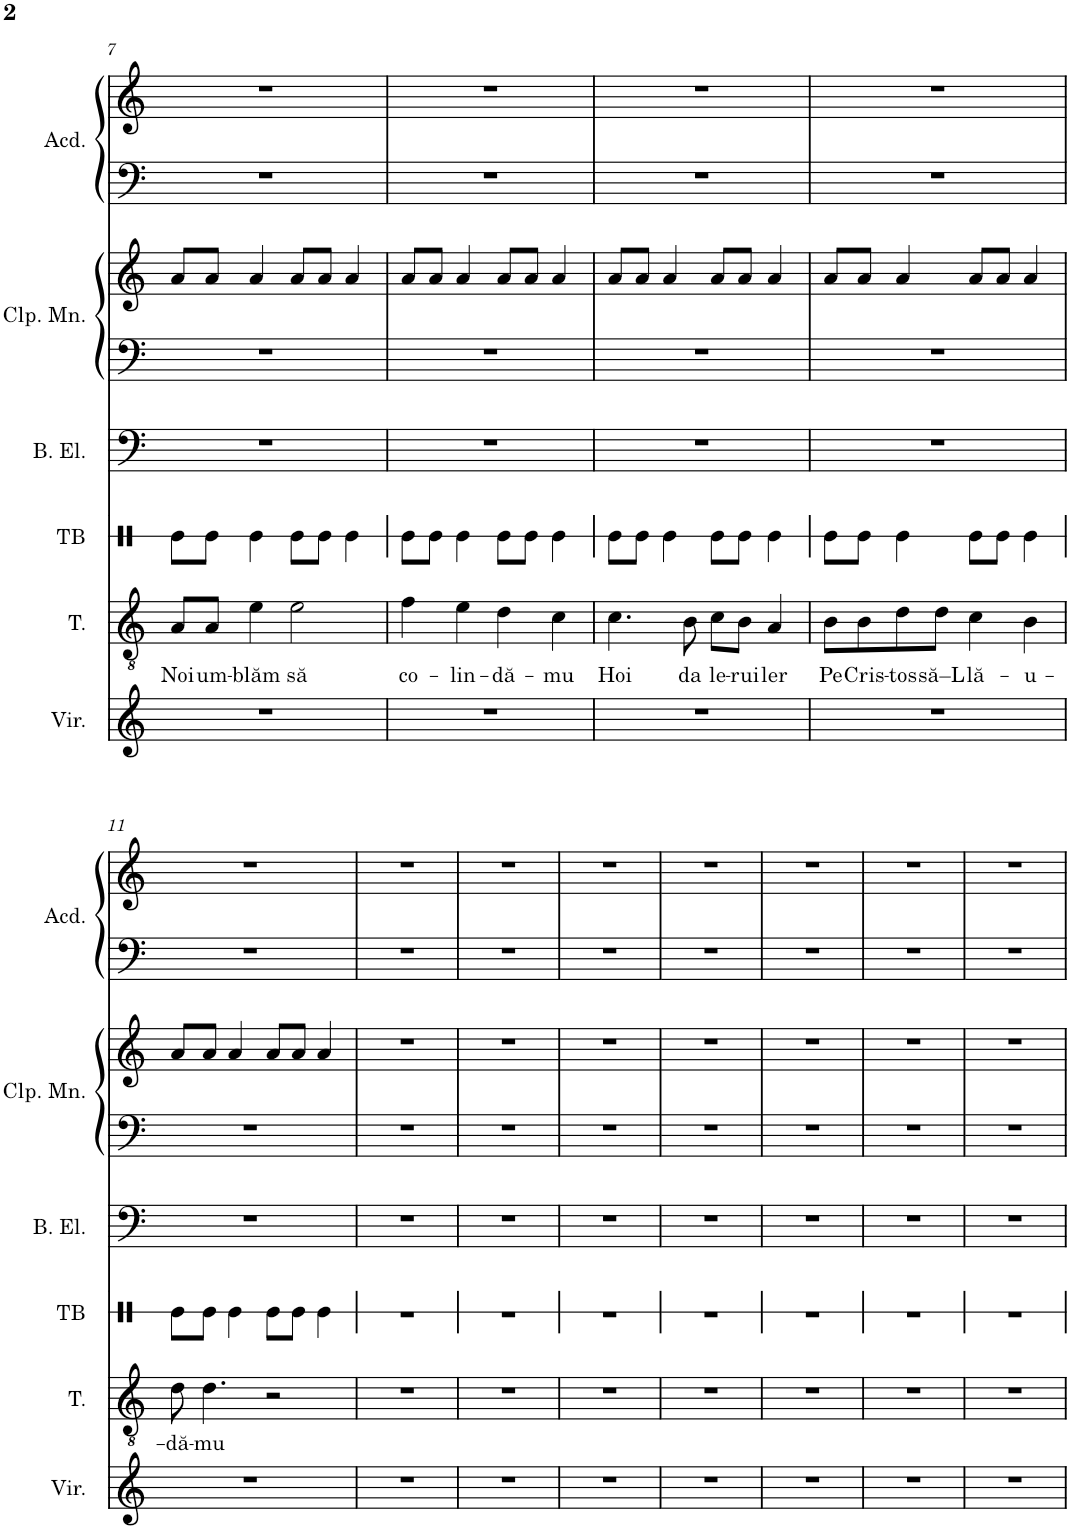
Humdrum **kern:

**kern	**kern	**text	**kern	**kern	**kern	**kern	**kern	**kern
*part6	*part5	*part5	*part4	*part3	*part2	*part2	*part1	*part1
*staff8	*staff7	*staff7	*staff6	*staff5	*staff4	*staff3	*staff2	*staff1
*I"Vioară	*I"Tenor	*	*I"Tobă Mare (Bass Drum)	*I"Bass electric	*I"Clopote de mână	*	*I"Acordeon	*
*I'Vir.	*I'T.	*	*I'TB	*I'B. El.	*I'Clp. Mn.	*	*I'Acd.	*
!!LO:PB:g=z
*clefG2	*clefGv2	*	*clefX	*clefF4	*clefF4	*clefG2	*clefF4	*clefG2
*	*	*	*	*Trd7c12	*Trd-7c-12	*Trd-7c-12	*	*
*k[]	*k[]	*	*k[]	*k[]	*k[]	*k[]	*k[]	*k[]
*M4/4	*M4/4	*	*M4/4	*M4/4	*M4/4	*M4/4	*M4/4	*M4/4
=7	=7	=7	=7	=7	=7	=7	=7	=7
!	!	!LO:LY:b	!	!	!	!	!	!
1r	8A/L	Noi	8Re\L	1r	1r	8a/L	1r	1r
!	!	!LO:LY:b	!	!	!	!	!	!
.	8A/J	um-	8Re\J	.	.	8a/J	.	.
!	!	!LO:LY:b	!	!	!	!	!	!
.	4e\	-blăm	4Re\	.	.	4a/	.	.
!	!	!LO:LY:b	!	!	!	!	!	!
.	2e\	să	8Re\L	.	.	8a/L	.	.
.	.	.	8Re\J	.	.	8a/J	.	.
.	.	.	4Re\	.	.	4a/	.	.
=8	=8	=8	=8	=8	=8	=8	=8	=8
!	!	!LO:LY:b	!	!	!	!	!	!
1r	4f\	co-	8Re\L	1r	1r	8a/L	1r	1r
.	.	.	8Re\J	.	.	8a/J	.	.
!	!	!LO:LY:b	!	!	!	!	!	!
.	4e\	-lin-	4Re\	.	.	4a/	.	.
!	!	!LO:LY:b	!	!	!	!	!	!
.	4d\	-dă-	8Re\L	.	.	8a/L	.	.
.	.	.	8Re\J	.	.	8a/J	.	.
!	!	!LO:LY:b	!	!	!	!	!	!
.	4c\	-mu	4Re\	.	.	4a/	.	.
=9	=9	=9	=9	=9	=9	=9	=9	=9
!	!	!LO:LY:b	!	!	!	!	!	!
1r	4.c\	Hoi	8Re\L	1r	1r	8a/L	1r	1r
.	.	.	8Re\J	.	.	8a/J	.	.
.	.	.	4Re\	.	.	4a/	.	.
!	!	!LO:LY:b	!	!	!	!	!	!
.	8B\	da	.	.	.	.	.	.
!	!	!LO:LY:b	!	!	!	!	!	!
.	8c\L	le-	8Re\L	.	.	8a/L	.	.
!	!	!LO:LY:b	!	!	!	!	!	!
.	8B\J	-rui	8Re\J	.	.	8a/J	.	.
!	!	!LO:LY:b	!	!	!	!	!	!
.	4A/	ler	4Re\	.	.	4a/	.	.
=10	=10	=10	=10	=10	=10	=10	=10	=10
!	!	!LO:LY:b	!	!	!	!	!	!
1r	8B\L	Pe	8Re\L	1r	1r	8a/L	1r	1r
!	!	!LO:LY:b	!	!	!	!	!	!
.	8B\	Cris-	8Re\J	.	.	8a/J	.	.
!	!	!LO:LY:b	!	!	!	!	!	!
.	8d\	-tos	4Re\	.	.	4a/	.	.
!	!	!LO:LY:b	!	!	!	!	!	!
.	8d\J	să–L	.	.	.	.	.	.
!	!	!LO:LY:b	!	!	!	!	!	!
.	4c\	lă-	8Re\L	.	.	8a/L	.	.
.	.	.	8Re\J	.	.	8a/J	.	.
!	!	!LO:LY:b	!	!	!	!	!	!
.	4B\	-u-	4Re\	.	.	4a/	.	.
!!LO:LB:g=z
=11	=11	=11	=11	=11	=11	=11	=11	=11
!	!	!LO:LY:b	!	!	!	!	!	!
1r	8d\	-dă-	8Re\L	1r	1r	8a/L	1r	1r
!	!	!LO:LY:b	!	!	!	!	!	!
.	4.d\	-mu	8Re\J	.	.	8a/J	.	.
.	.	.	4Re\	.	.	4a/	.	.
.	2r	.	8Re\L	.	.	8a/L	.	.
.	.	.	8Re\J	.	.	8a/J	.	.
.	.	.	4Re\	.	.	4a/	.	.
=12	=12	=12	=12	=12	=12	=12	=12	=12
1r	1r	.	1r	1r	1r	1r	1r	1r
=13	=13	=13	=13	=13	=13	=13	=13	=13
1r	1r	.	1r	1r	1r	1r	1r	1r
=14	=14	=14	=14	=14	=14	=14	=14	=14
1r	1r	.	1r	1r	1r	1r	1r	1r
=15	=15	=15	=15	=15	=15	=15	=15	=15
1r	1r	.	1r	1r	1r	1r	1r	1r
=16	=16	=16	=16	=16	=16	=16	=16	=16
1r	1r	.	1r	1r	1r	1r	1r	1r
=17	=17	=17	=17	=17	=17	=17	=17	=17
1r	1r	.	1r	1r	1r	1r	1r	1r
=18	=18	=18	=18	=18	=18	=18	=18	=18
1r	1r	.	1r	1r	1r	1r	1r	1r
=	=	=	=	=	=	=	=	=
*-	*-	*-	*-	*-	*-	*-	*-	*-
